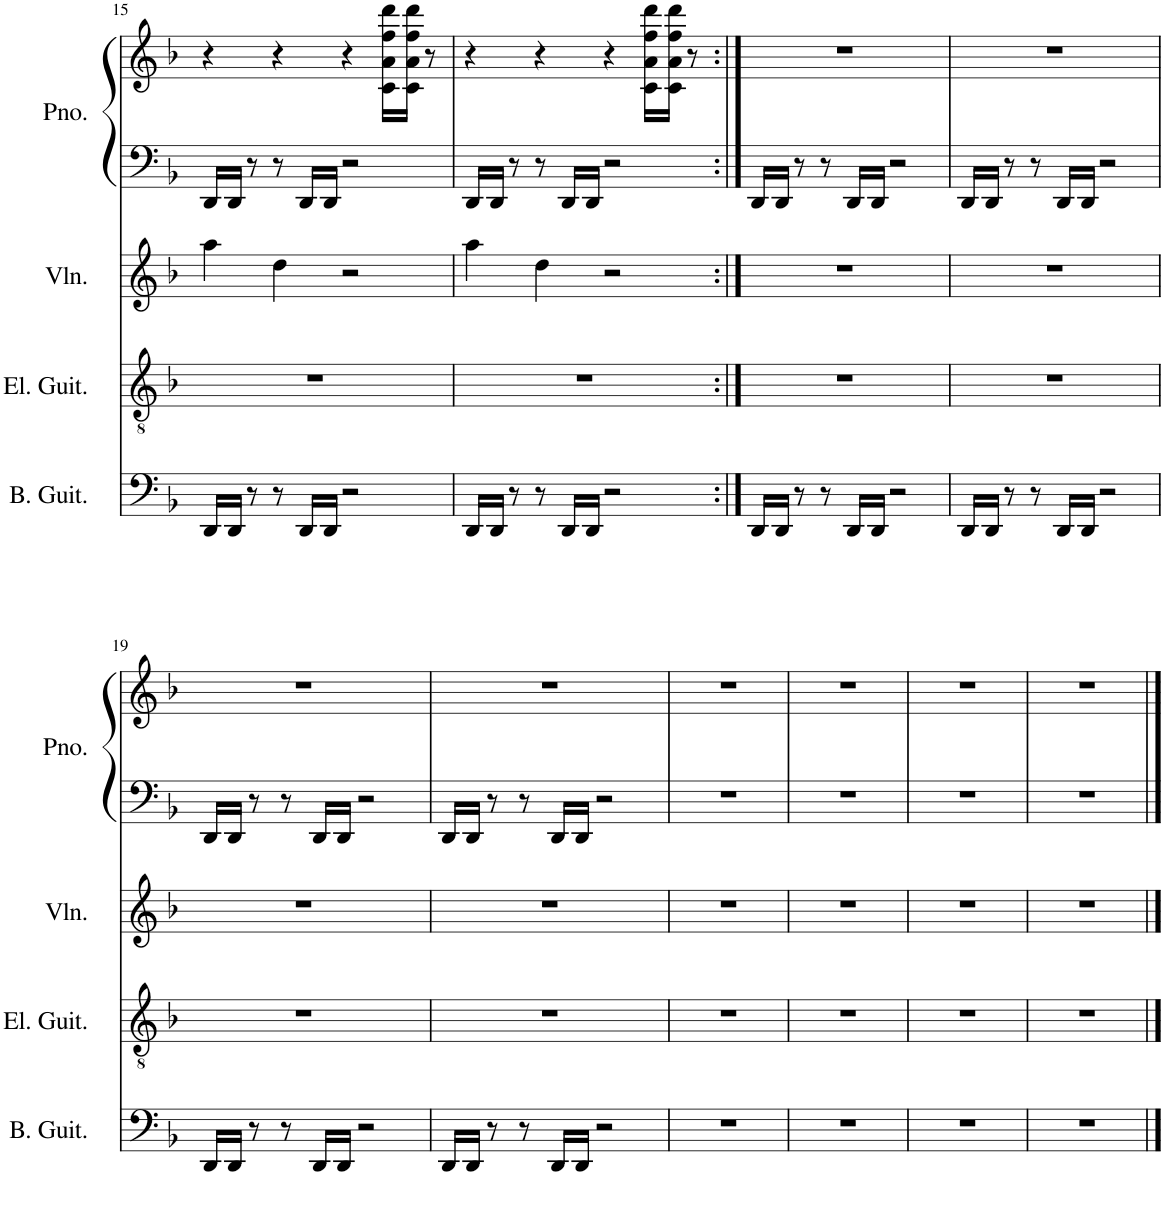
**kern	**kern	**kern	**kern	**kern
*part4	*part3	*part2	*part1	*part1
*staff5	*staff4	*staff3	*staff2	*staff1
*I"Bass Guitar	*I"Electric Guitar	*I"Violin	*I"Piano	*
*I'B. Guit.	*I'El. Guit.	*I'Vln.	*I'Pno.	*
!!LO:PB:g=z
*clefF4	*clefGv2	*clefG2	*clefF4	*clefG2
*Trd7c12	*	*	*	*
*k[b-]	*k[b-]	*k[b-]	*k[b-]	*k[b-]
*M4/4	*M4/4	*M4/4	*M4/4	*M4/4
=15	=15	=15	=15	=15
16DD/LL	1r	4aa\	16DD/LL	4r
16DD/JJ	.	.	16DD/JJ	.
8r	.	.	8r	.
8r	.	4dd\	8r	4r
16DD/LL	.	.	16DD/LL	.
16DD/JJ	.	.	16DD/JJ	.
2r	.	2r	2r	4r
.	.	.	.	16c\ 16a\ 16ff\ 16ddd\LL
.	.	.	.	16c\ 16a\ 16ff\ 16ddd\JJ
.	.	.	.	8r
=16	=16	=16	=16	=16
16DD/LL	1r	4aa\	16DD/LL	4r
16DD/JJ	.	.	16DD/JJ	.
8r	.	.	8r	.
8r	.	4dd\	8r	4r
16DD/LL	.	.	16DD/LL	.
16DD/JJ	.	.	16DD/JJ	.
2r	.	2r	2r	4r
.	.	.	.	16c\ 16a\ 16ff\ 16ddd\LL
.	.	.	.	16c\ 16a\ 16ff\ 16ddd\JJ
.	.	.	.	8r
=17:|!	=17:|!	=17:|!	=17:|!	=17:|!
16DD/LL	1r	1r	16DD/LL	1r
16DD/JJ	.	.	16DD/JJ	.
8r	.	.	8r	.
8r	.	.	8r	.
16DD/LL	.	.	16DD/LL	.
16DD/JJ	.	.	16DD/JJ	.
2r	.	.	2r	.
=18	=18	=18	=18	=18
16DD/LL	1r	1r	16DD/LL	1r
16DD/JJ	.	.	16DD/JJ	.
8r	.	.	8r	.
8r	.	.	8r	.
16DD/LL	.	.	16DD/LL	.
16DD/JJ	.	.	16DD/JJ	.
2r	.	.	2r	.
!!LO:LB:g=z
=19	=19	=19	=19	=19
16DD/LL	1r	1r	16DD/LL	1r
16DD/JJ	.	.	16DD/JJ	.
8r	.	.	8r	.
8r	.	.	8r	.
16DD/LL	.	.	16DD/LL	.
16DD/JJ	.	.	16DD/JJ	.
2r	.	.	2r	.
=20	=20	=20	=20	=20
16DD/LL	1r	1r	16DD/LL	1r
16DD/JJ	.	.	16DD/JJ	.
8r	.	.	8r	.
8r	.	.	8r	.
16DD/LL	.	.	16DD/LL	.
16DD/JJ	.	.	16DD/JJ	.
2r	.	.	2r	.
=21	=21	=21	=21	=21
1r	1r	1r	1r	1r
=22	=22	=22	=22	=22
1r	1r	1r	1r	1r
=23	=23	=23	=23	=23
1r	1r	1r	1r	1r
=24	=24	=24	=24	=24
1r	1r	1r	1r	1r
==	==	==	==	==
*-	*-	*-	*-	*-
